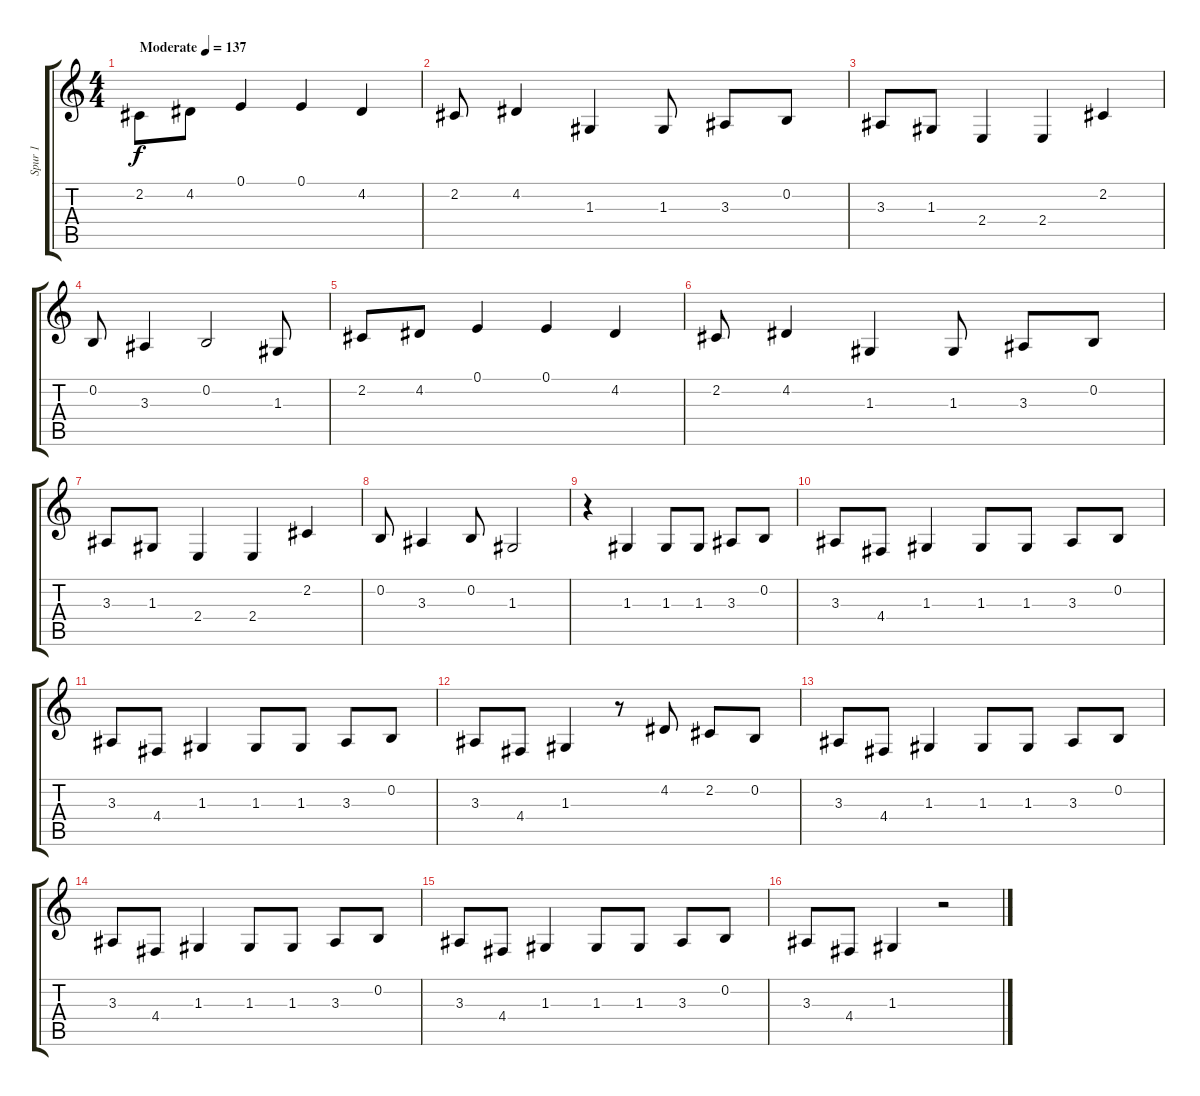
\track ("Spur 1" "Spur 1") {instrument englishhorn}
\staff {score tabs}
\tuning (E4 B3 G3 D3 A2 E2) {hide}
\ts (4 4)
\tempo (137 "Moderate")
\clef g2
\ks c
2.2.8{dy f instrument englishhorn beam Down} 4.2.8{beam Down} 0.1.4 0.1.4 4.2.4 |
2.2.8 4.2.4 1.3.4 1.3.8 3.3.8 0.2.8 |
3.3.8 1.3.8 2.4.4 2.4.4 2.2.4 |
0.2.8 3.3.4 0.2.2 1.3.8 |
2.2.8 4.2.8 0.1.4 0.1.4 4.2.4 |
2.2.8 4.2.4 1.3.4 1.3.8 3.3.8 0.2.8 |
3.3.8 1.3.8 2.4.4 2.4.4 2.2.4 |
0.2.8 3.3.4 0.2.8 1.3.2 |
r.4 1.3.4 1.3.8 1.3.8 3.3.8 0.2.8 |
3.3.8 4.4.8 1.3.4 1.3.8 1.3.8 3.3.8 0.2.8 |
3.3.8 4.4.8 1.3.4 1.3.8 1.3.8 3.3.8 0.2.8 |
3.3.8 4.4.8 1.3.4 r.8 4.2.8 2.2.8 0.2.8 |
3.3.8 4.4.8 1.3.4 1.3.8 1.3.8 3.3.8 0.2.8 |
3.3.8 4.4.8 1.3.4 1.3.8 1.3.8 3.3.8 0.2.8 |
3.3.8 4.4.8 1.3.4 1.3.8 1.3.8 3.3.8 0.2.8 |
3.3.8 4.4.8 1.3.4 r.2
